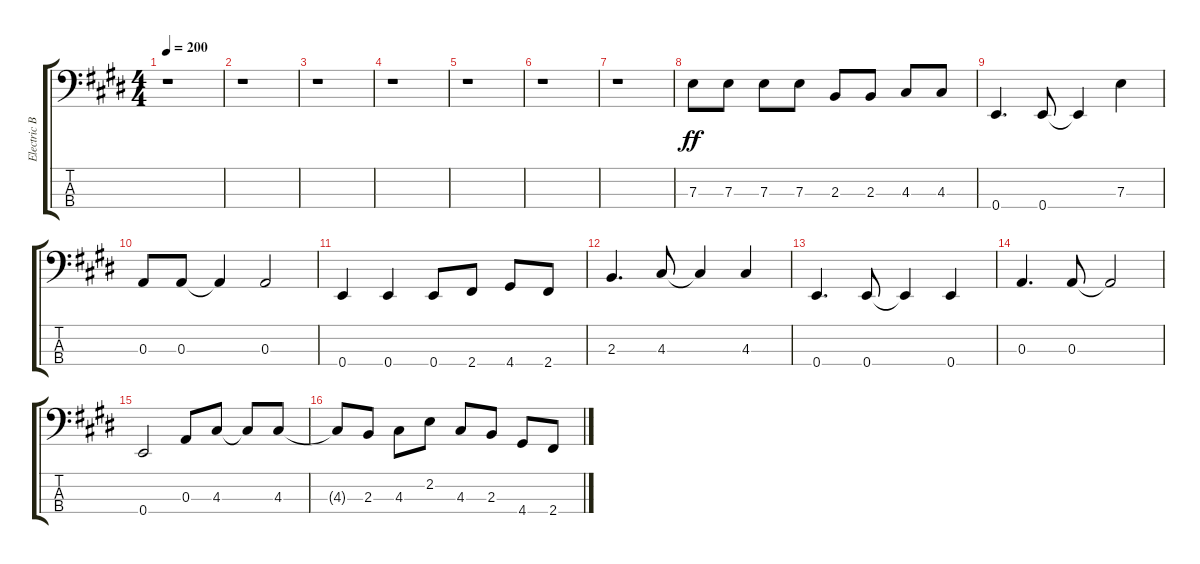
\track ("Electric Bass" "Electric B") {instrument electricbassfinger}
\staff {score tabs}
\tuning (G2 D2 A1 E1) {hide}
\ts (4 4)
\tempo 200
\clef f4
\ks c#minor
r.1{dy ff instrument electricbassfinger} |
r.1 |
r.1 |
r.1 |
r.1 |
r.1 |
r.1 |
7.3.8 7.3.8 7.3.8 7.3.8 2.3.8 2.3.8 4.3.8 4.3.8 |
0.4.4{d} 0.4.8 0.4{t}.4 7.3.4 |
0.3.8 0.3.8 0.3{t}.4 0.3.2 |
0.4.4 0.4.4 0.4.8 2.4.8 4.4.8 2.4.8 |
2.3.4{d} 4.3.8 4.3{t}.4 4.3.4 |
0.4.4{d} 0.4.8 0.4{t}.4 0.4.4 |
0.3.4{d} 0.3.8 0.3{t}.2 |
0.4.2 0.3.8 4.3.8 4.3{t}.8 4.3.8 |
4.3{t}.8 2.3.8 4.3.8 2.2.8 4.3.8 2.3.8 4.4.8 2.4.8
